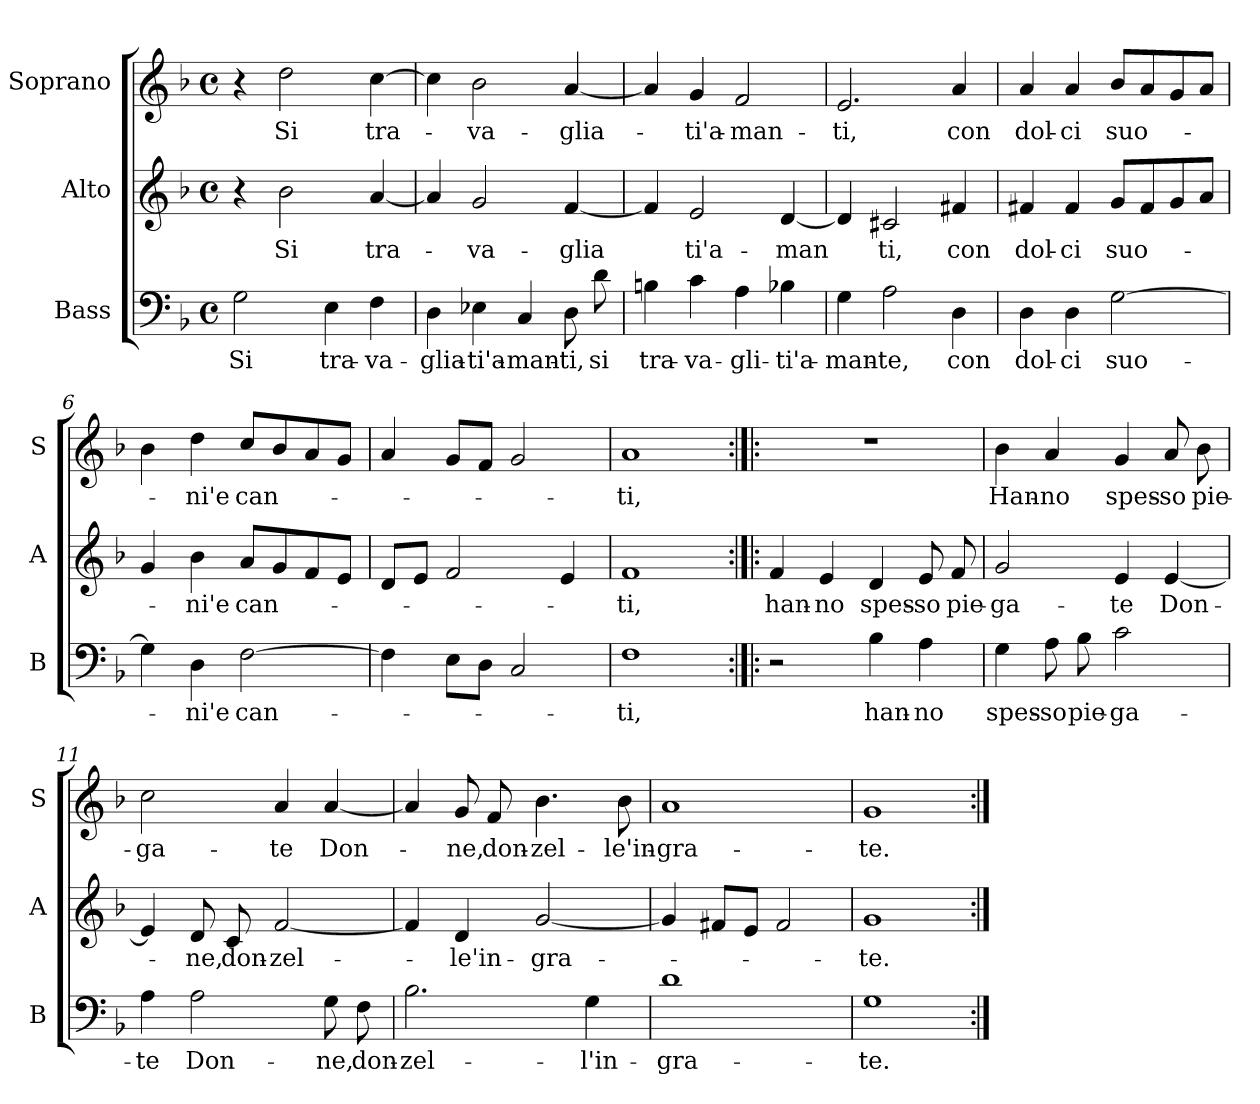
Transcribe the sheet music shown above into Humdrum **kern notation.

**kern	**text	**kern	**text	**kern	**text
*part3	*part3	*part2	*part2	*part1	*part1
*staff3	*staff3	*staff2	*staff2	*staff1	*staff1
*I"Bass	*	*I"Alto	*	*I"Soprano	*
*I'B	*	*I'A	*	*I'S	*
*clefF4	*	*clefG2	*	*clefG2	*
*k[b-]	*	*k[b-]	*	*k[b-]	*
*F:	*	*F:	*	*F:	*
*M4/4	*	*M4/4	*	*M4/4	*
*met(c)	*	*met(c)	*	*met(c)	*
=1	=1	=1	=1	=1	=1
!	!LO:LY:b	!	!	!	!
2G\	Si	4r	.	4r	.
!	!	!	!LO:LY:b	!	!LO:LY:b
.	.	2b-\	Si	2dd\	Si
!	!LO:LY:b	!	!	!	!
4E\	tra-	.	.	.	.
!	!LO:LY:b	!	!LO:LY:b	!	!LO:LY:b
4F\	-va-	[4a/	tra-	[4cc\	tra-
=2	=2	=2	=2	=2	=2
!	!LO:LY:b	!	!	!	!
4D\	-glia-	4a/]	.	4cc\]	.
!	!LO:LY:b	!	!LO:LY:b	!	!LO:LY:b
4E-X\	-ti'a-	2g/	-va-	2b-\	-va-
!	!LO:LY:b	!	!	!	!
4C/	-man-	.	.	.	.
!	!LO:LY:b	!	!LO:LY:b	!	!LO:LY:b
8D\	-ti,	[4f/	-glia	[4a/	-glia-
!	!LO:LY:b	!	!	!	!
8d\	si	.	.	.	.
=3	=3	=3	=3	=3	=3
!	!LO:LY:b	!	!	!	!
4Bn\	tra-	4f/]	.	4a/]	.
!	!LO:LY:b	!	!LO:LY:b	!	!LO:LY:b
4c\	-va-	2e/	ti'a-	4g/	-ti'a-
!	!LO:LY:b	!	!	!	!LO:LY:b
4A\	-gli-	.	.	2f/	-man-
!	!LO:LY:b	!	!LO:LY:b	!	!
4B-X\	-ti'a-	[4d/	-man	.	.
=4	=4	=4	=4	=4	=4
!	!LO:LY:b	!	!	!	!LO:LY:b
4G\	-man-	4d/]	.	2.e/	-ti,
!	!LO:LY:b	!	!LO:LY:b	!	!
2A\	-te,	2c#X/	ti,	.	.
!	!LO:LY:b	!	!LO:LY:b	!	!LO:LY:b
4D\	con	4f#X/	con	4a/	con
!!LO:LB:g=z
=5	=5	=5	=5	=5	=5
!	!LO:LY:b	!	!LO:LY:b	!	!LO:LY:b
4D\	dol-	4f#X/	dol-	4a/	dol-
!	!LO:LY:b	!	!LO:LY:b	!	!LO:LY:b
4D\	-ci	4f#/	-ci	4a/	-ci
!	!LO:LY:b	!	!LO:LY:b	!	!LO:LY:b
[2G\	suo-	8g/L	suo-	8b-/L	suo-
.	.	8f#/	.	8a/	.
.	.	8g/	.	8g/	.
.	.	8a/J	.	8a/J	.
=6	=6	=6	=6	=6	=6
4G\]	.	4g/	.	4b-\	.
!	!LO:LY:b	!	!LO:LY:b	!	!LO:LY:b
4D\	-ni'e	4b-\	-ni'e	4dd\	-ni'e
!	!LO:LY:b	!	!LO:LY:b	!	!LO:LY:b
[2F\	can-	8a/L	can-	8cc/L	can-
.	.	8g/	.	8b-/	.
.	.	8f/	.	8a/	.
.	.	8e/J	.	8g/J	.
=7	=7	=7	=7	=7	=7
4F\]	.	8d/L	.	4a/	.
.	.	8e/J	.	.	.
8E\L	.	2f/	.	8g/L	.
8D\J	.	.	.	8f/J	.
2C/	.	.	.	2g/	.
.	.	4e/	.	.	.
=8	=8	=8	=8	=8	=8
!	!LO:LY:b	!	!LO:LY:b	!	!LO:LY:b
1F	-ti,	1f	-ti,	1a	-ti,
=9:|!|:	=9:|!|:	=9:|!|:	=9:|!|:	=9:|!|:	=9:|!|:
!	!	!	!LO:LY:b	!	!
2r	.	4f/	han-	1r	.
!	!	!	!LO:LY:b	!	!
.	.	4e/	-no	.	.
!	!LO:LY:b	!	!LO:LY:b	!	!
4B-\	han-	4d/	spes-	.	.
!	!LO:LY:b	!	!LO:LY:b	!	!
4A\	-no	8e/	-so	.	.
!	!	!	!LO:LY:b	!	!
.	.	8f/	pie-	.	.
!!LO:LB:g=z
=10	=10	=10	=10	=10	=10
!	!LO:LY:b	!	!LO:LY:b	!	!LO:LY:b
4G\	spes-	2g/	-ga-	4b-\	Han-
!	!LO:LY:b	!	!	!	!LO:LY:b
8A\	-so	.	.	4a/	-no
!	!LO:LY:b	!	!	!	!
8B-\	pie-	.	.	.	.
!	!LO:LY:b	!	!LO:LY:b	!	!LO:LY:b
2c\	-ga-	4e/	-te	4g/	spes-
!	!	!	!LO:LY:b	!	!LO:LY:b
.	.	[4e/	Don-	8a/	-so
!	!	!	!	!	!LO:LY:b
.	.	.	.	8b-\	pie-
=11	=11	=11	=11	=11	=11
!	!LO:LY:b	!	!	!	!LO:LY:b
4A\	-te	4e/]	.	2cc\	-ga-
!	!LO:LY:b	!	!LO:LY:b	!	!
2A\	Don-	8d/	-ne,	.	.
!	!	!	!LO:LY:b	!	!
.	.	8c/	don-	.	.
!	!	!	!LO:LY:b	!	!LO:LY:b
.	.	[2f/	-zel-	4a/	-te
!	!LO:LY:b	!	!	!	!LO:LY:b
8G\	-ne,	.	.	[4a/	Don-
!	!LO:LY:b	!	!	!	!
8F\	don-	.	.	.	.
=12	=12	=12	=12	=12	=12
!	!LO:LY:b	!	!	!	!
2.B-\	-zel-	4f/]	.	4a/]	.
!	!	!	!LO:LY:b	!	!LO:LY:b
.	.	4d/	-le'in-	8g/	-ne,
!	!	!	!	!	!LO:LY:b
.	.	.	.	8f/	don-
!	!	!	!LO:LY:b	!	!LO:LY:b
.	.	[2g/	-gra-	4.b-\	-zel-
!	!LO:LY:b	!	!	!	!
4G\	-l'in-	.	.	.	.
!	!	!	!	!	!LO:LY:b
.	.	.	.	8b-\	-le'in-
=13	=13	=13	=13	=13	=13
!	!LO:LY:b	!	!	!	!LO:LY:b
1d	-gra-	4g/]	.	1a	-gra-
.	.	8f#X/L	.	.	.
.	.	8e/J	.	.	.
.	.	2f#/	.	.	.
=14	=14	=14	=14	=14	=14
!	!LO:LY:b	!	!LO:LY:b	!	!LO:LY:b
1G	-te.	1g	-te.	1g	-te.
=:|!	=:|!	=:|!	=:|!	=:|!	=:|!
*-	*-	*-	*-	*-	*-
